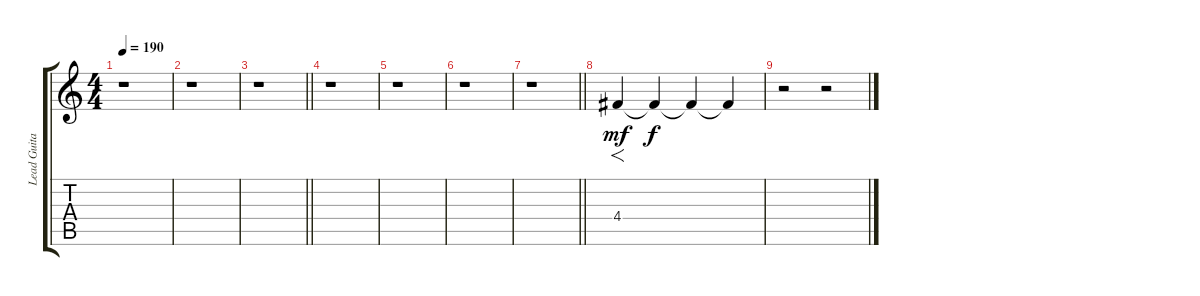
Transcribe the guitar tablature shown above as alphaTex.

\track ("Lead Guitar 1 (lo)" "Lead Guita") {instrument distortionguitar}
\staff {score tabs}
\tuning (E4 B3 G3 D3 A2 E2) {hide}
\ts (4 4)
\tempo 190
\clef g2
\ks c
r.1{dy f} |
r.1 |
\barLineRight lightlight
r.1 |
\section ("" "")
r.1 |
r.1 |
r.1 |
\barLineRight lightlight
r.1 |
4.4.4{f dy mf instrument guitarharmonics} 4.4{t}.4{dy f} 4.4{t}.4 4.4{t}.4 |
r.2 r.2{instrument distortionguitar}
